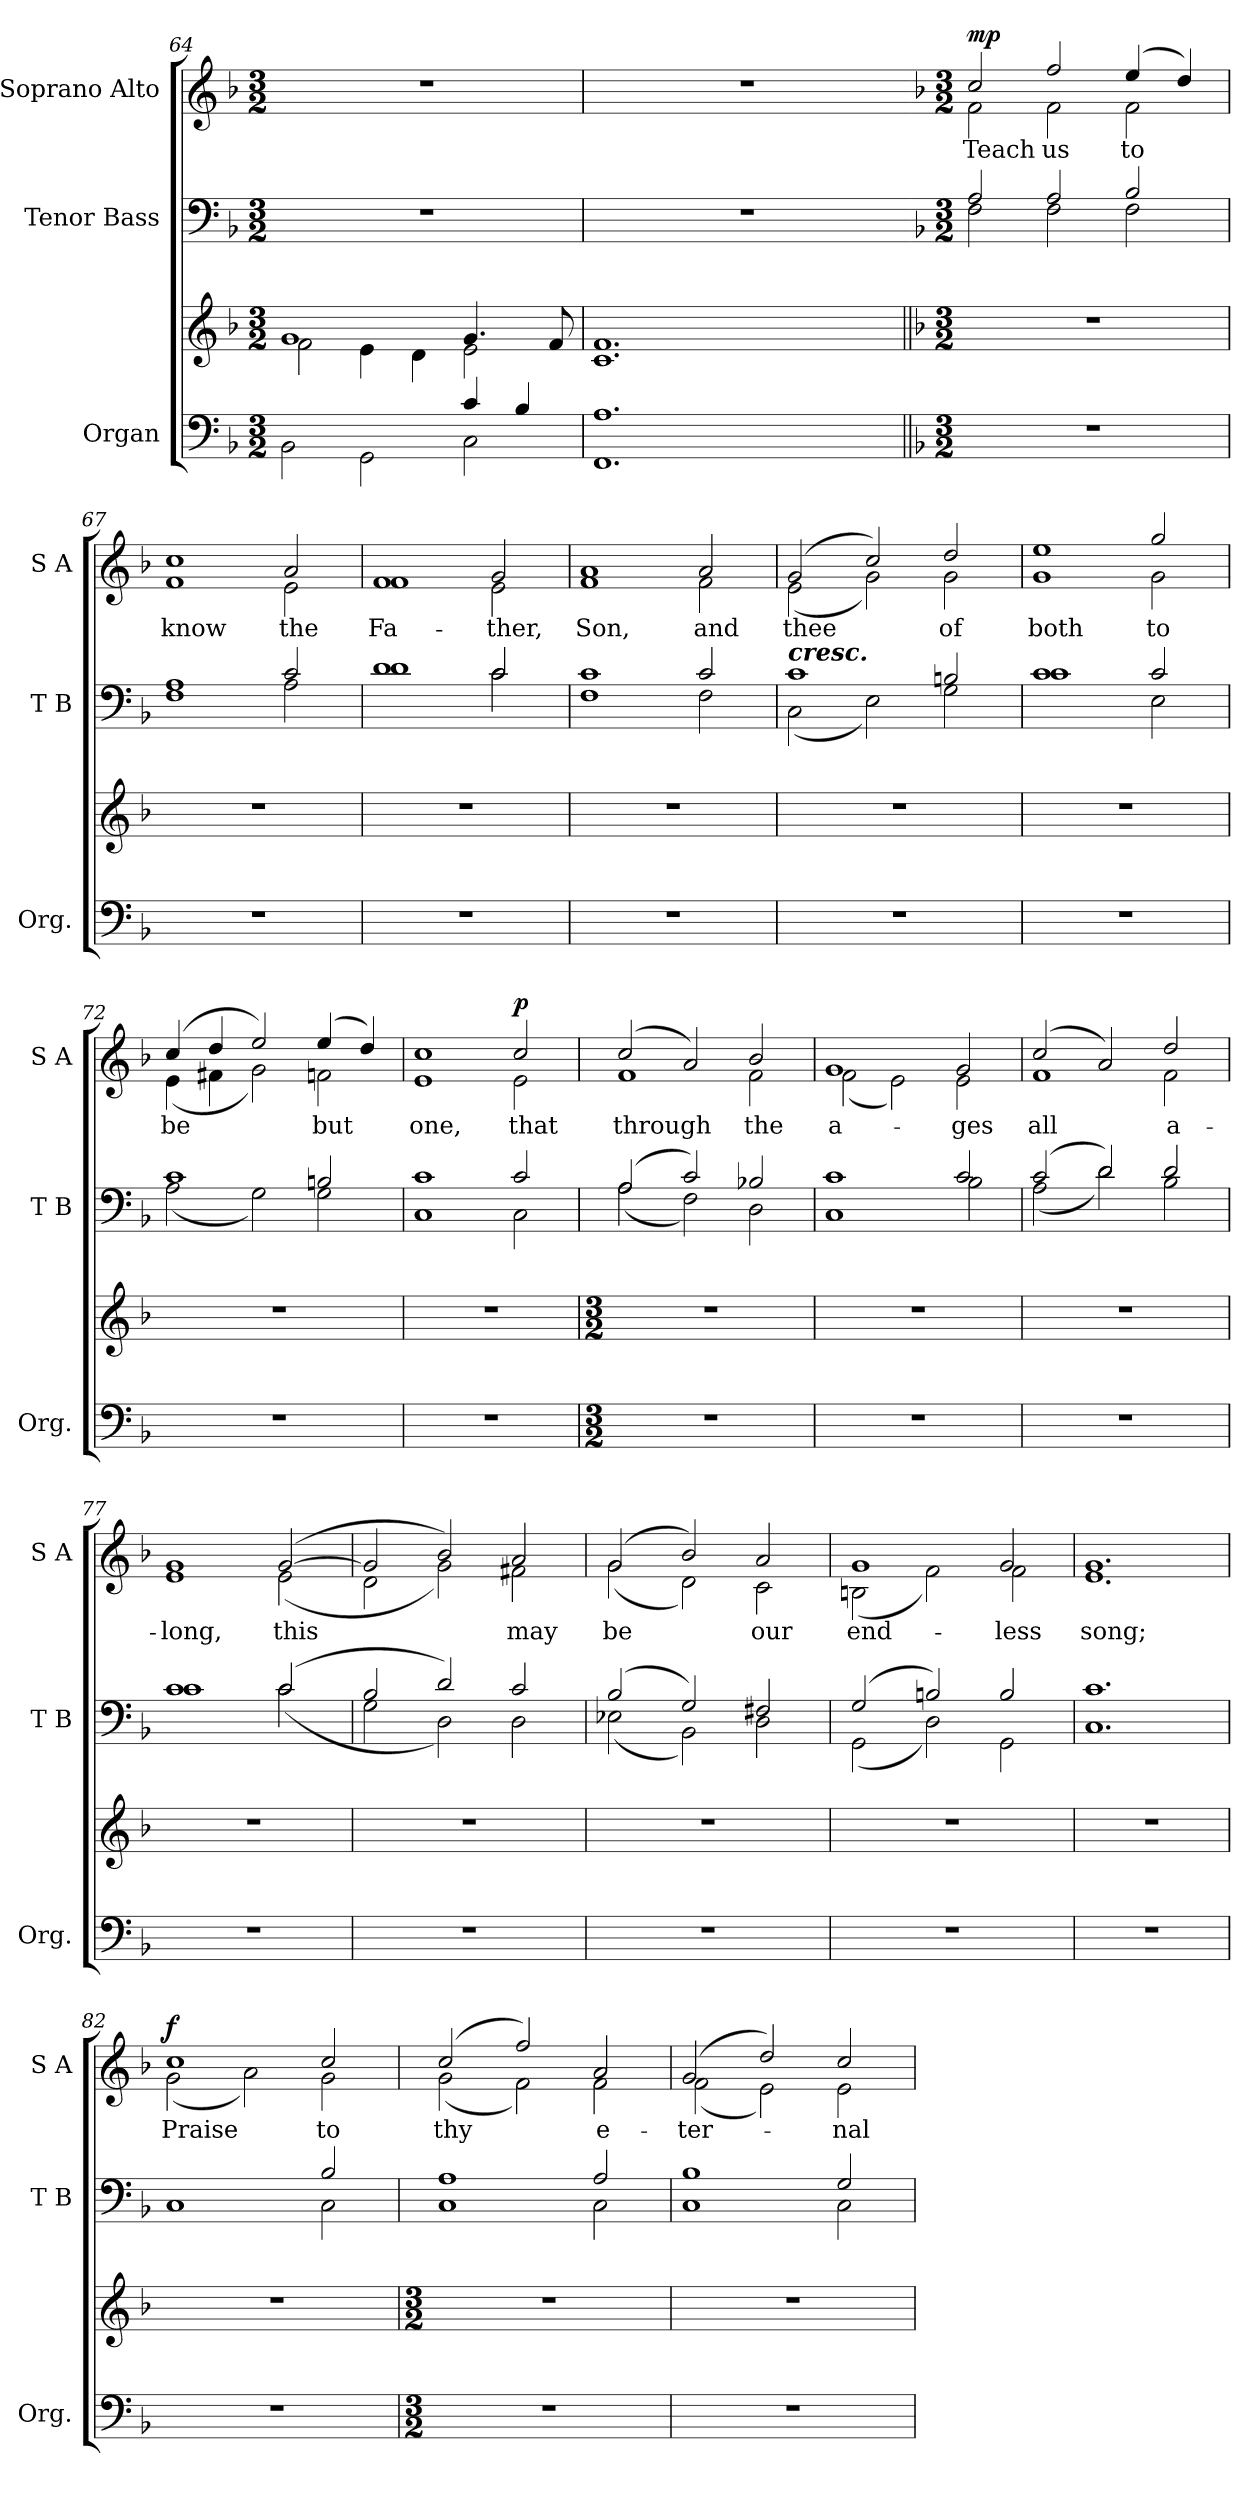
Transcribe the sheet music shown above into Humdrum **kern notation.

**kern	**kern	**kern	**kern	**text	**dynam
*part3	*part3	*part2	*part1	*part1	*part1
*staff4	*staff3	*staff2	*staff1	*staff1	*staff1
*I"Organ	*	*I"Tenor Bass	*I"Soprano Alto	*	*
*I'Org.	*	*I'T B	*I'S A	*	*
*clefF4	*clefG2	*clefF4	*clefG2	*	*
*k[b-]	*k[b-]	*k[b-]	*k[b-]	*	*
*F:	*F:	*F:	*F:	*	*
*M3/2	*M3/2	*M3/2	*M3/2	*	*
=64	=64	=64	=64	=64	=64
*^	*^	*	*	*	*
1ryy	2BB-\	1g	2f\	1.r	1.r	.	.
.	2GG\	.	4e\	.	.	.	.
.	.	.	4d\	.	.	.	.
4c/	2C\	4.g	2e\	.	.	.	.
4B-/	.	.	.	.	.	.	.
.	.	8f	.	.	.	.	.
=65	=65	=65	=65	=65	=65	=65	=65
1.FF/ 1.A/	4ryy	1.c 1.f	1ryy	1.r	1.r	.	.
.	4ryy	.	.	.	.	.	.
.	4ryy	.	.	.	.	.	.
.	4ryy	.	.	.	.	.	.
.	4ryy	.	2ryy	.	.	.	.
.	4ryy	.	.	.	.	.	.
*v	*v	*	*	*	*	*	*
*	*v	*v	*	*	*	*
!!LO:LB:g=z
=66||	=66||	=66	=66	=66	=66
*	*	*k[b-]	*k[b-]	*	*
*	*	*F:	*F:	*	*
*M3/2	*M3/2	*M3/2	*M3/2	*	*
*^	*	*^	*	*	*
!	!	!	!	!	!	!LO:LY:b	!LO:DY:b
*v	*v	*	*	*	*^	*	*
1.r	1.r	2A/	2F\	2cc/	2f\	Teach	mp
!	!	!	!	!	!	!LO:LY:b	!
.	.	2A/	2F\	2ff/	2f\	us	.
!	!	!	!	!	!	!LO:LY:b	!
.	.	2B-/	2F\	(>4ee/	2f\	to	.
.	.	.	.	4dd/)	.	.	.
=67	=67	=67	=67	=67	=67	=67	=67
!	!	!	!	!	!	!LO:LY:b	!
1.r	1.r	1A/	1F\	1cc/	1f\	know	.
!	!	!	!	!	!	!LO:LY:b	!
.	.	2c/	2A\	2a/	2e\	the	.
=68	=68	=68	=68	=68	=68	=68	=68
!	!	!	!	!	!	!LO:LY:b	!
1.r	1.r	1d/	1d\	1f/	1f\	Fa-	.
!	!	!	!	!	!	!LO:LY:b	!
.	.	2c/	2c\	2g/	2e\	-ther,	.
=69	=69	=69	=69	=69	=69	=69	=69
!	!	!	!	!	!	!LO:LY:b	!
1.r	1.r	1c/	1F\	1a/	1f\	Son,	.
!	!	!	!	!	!	!LO:LY:b	!
.	.	2c/	2F\	2a/	2f\	and	.
=70	=70	=70	=70	=70	=70	=70	=70
!	!	!LO:TX:a:Bi:t=cresc.	!	!	!	!	!
!	!	!	!	!	!	!LO:LY:b	!
1.r	1.r	1c/	(<2C\	(>2g/	(<2e\	thee	.
.	.	.	2E\)	2cc/)	2g\)	.	.
!	!	!	!	!	!	!LO:LY:b	!
.	.	2Bn/	2G\	2dd/	2g\	of	.
=71	=71	=71	=71	=71	=71	=71	=71
!	!	!	!	!	!	!LO:LY:b	!
1.r	1.r	1c/	1c\	1ee/	1g\	both	.
!	!	!	!	!	!	!LO:LY:b	!
.	.	2c/	2E\	2gg/	2g\	to	.
=72	=72	=72	=72	=72	=72	=72	=72
!	!	!	!	!	!	!LO:LY:b	!
1.r	1.r	1c/	(<2A\	(>4cc/	(<4e\	be	.
.	.	.	.	4dd/	4f#X\	.	.
.	.	.	2G\)	2ee/)	2g\)	.	.
!	!	!	!	!	!	!LO:LY:b	!
.	.	2Bn/	2G\	(>4ee/	2fn\	but	.
.	.	.	.	4dd/)	.	.	.
=73	=73	=73	=73	=73	=73	=73	=73
!	!	!	!	!	!	!LO:LY:b	!
1.r	1.r	1c/	1C\	1cc/	1e\	one,	.
!	!	!	!	!	!	!LO:LY:b	!LO:DY:b
.	.	2c/	2C\	2cc/	2e\	that	p
!!LO:LB:g=z	!!
=74	=74	=74	=74	=74	=74	=74	=74
*M3/2	*M3/2	*	*	*	*	*	*
!	!	!	!	!	!	!LO:LY:b	!
1.r	1.r	(>2A/	(<2A\	(>2cc/	1f\	through	.
.	.	2c/)	2F\)	2a/)	.	.	.
!	!	!	!	!	!	!LO:LY:b	!
.	.	2B-X/	2D\	2b-/	2f\	the	.
=75	=75	=75	=75	=75	=75	=75	=75
!	!	!	!	!	!	!LO:LY:b	!
1.r	1.r	1c/	1C\	1g/	(<2f\	a-	.
.	.	.	.	.	2e\)	.	.
!	!	!	!	!	!	!LO:LY:b	!
.	.	2c/	2B-\	2g/	2e\	-ges	.
=76	=76	=76	=76	=76	=76	=76	=76
!	!	!	!	!	!	!LO:LY:b	!
1.r	1.r	(>2c/	(2A\	(>2cc/	1f\	all	.
.	.	2d/)	2d\)	2a/)	.	.	.
!	!	!	!	!	!	!LO:LY:b	!
.	.	2d/	2B-\	2dd/	2f\	a-	.
=77	=77	=77	=77	=77	=77	=77	=77
!	!	!	!	!	!	!LO:LY:b	!
1.r	1.r	1c/	1c\	1g/	1e\	-long,	.
!	!	!	!	!	!	!LO:LY:b	!
.	.	(>2c/	(<2c\	(>[2g/	(<2e\	this	.
=78	=78	=78	=78	=78	=78	=78	=78
1.r	1.r	2B-/	2G\	2g/]	2d\	.	.
.	.	2d/)	2D\)	2b-/)	2g\)	.	.
!	!	!	!	!	!	!LO:LY:b	!
.	.	2c/	2D\	2a/	2f#X\	may	.
=79	=79	=79	=79	=79	=79	=79	=79
!	!	!	!	!	!	!LO:LY:b	!
1.r	1.r	(>2B-/	(2E-X\	(>2g/	(2g\	be	.
.	.	2G/)	2BB-\)	2b-/)	2d\)	.	.
!	!	!	!	!	!	!LO:LY:b	!
.	.	2F#X/	2D\	2a/	2c\	our	.
=80	=80	=80	=80	=80	=80	=80	=80
!	!	!	!	!	!	!LO:LY:b	!
1.r	1.r	(>2G/	(2GG\	1g/	(2Bn\	end-	.
.	.	2Bn/)	2D\)	.	2f\)	.	.
!	!	!	!	!	!	!LO:LY:b	!
.	.	2B/	2GG\	2g/	2f\	-less	.
=81	=81	=81	=81	=81	=81	=81	=81
!	!	!	!	!	!	!LO:LY:b	!
1.r	1.r	1.c/	1.C\	1.g/	1.e\	song;	.
=82	=82	=82	=82	=82	=82	=82	=82
!	!	!	!	!	!	!LO:LY:b	!LO:DY:b
1.r	1.r	1ryy	1C\	1cc/	(<2g\	Praise	f
.	.	.	.	.	2a\)	.	.
!	!	!	!	!	!	!LO:LY:b	!
.	.	2B-/	2C\	2cc/	2g\	to	.
!!LO:LB:g=z	!!
=83	=83	=83	=83	=83	=83	=83	=83
*M3/2	*M3/2	*	*	*	*	*	*
!	!	!	!	!	!	!LO:LY:b	!
1.r	1.r	1A/	1C\	(2cc/	(<2g\	thy	.
.	.	.	.	2ff/)	2f\)	.	.
!	!	!	!	!	!	!LO:LY:b	!
.	.	2A/	2C\	2a/	2f\	e-	.
=84	=84	=84	=84	=84	=84	=84	=84
!	!	!	!	!	!	!LO:LY:b	!
1.r	1.r	1B-/	1C\	(2g/	(<2f\	-ter-	.
.	.	.	.	2dd/)	2e\)	.	.
!	!	!	!	!	!	!LO:LY:b	!
.	.	2G/	2C\	2cc/	2e\	nal	.
*	*	*v	*v	*	*	*	*
*	*	*	*v	*v	*	*
=	=	=	=	=	=
*-	*-	*-	*-	*-	*-
